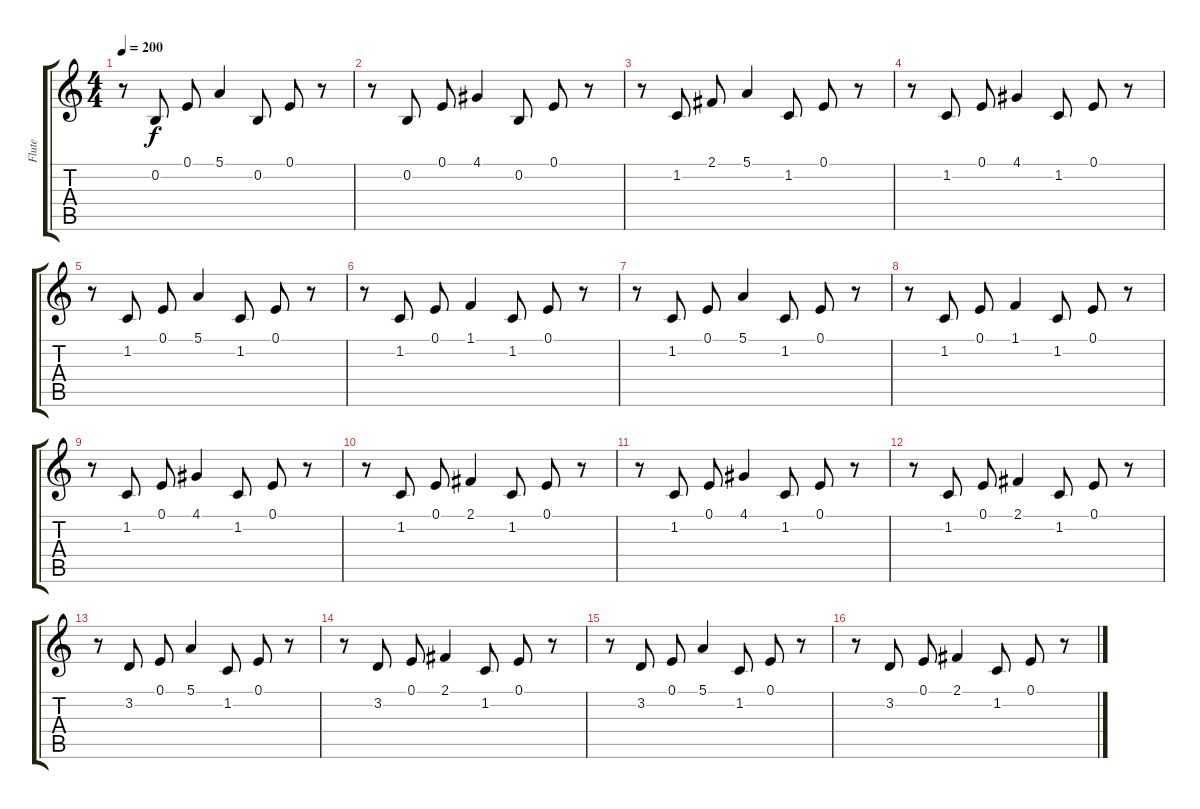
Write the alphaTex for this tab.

\track ("Flute" "Flute") {instrument flute}
\staff {score tabs}
\tuning (E4 B3 G3 D3 A2 E2) {hide}
\ts (4 4)
\tempo 200
\clef g2
\ks c
r.8{dy f} 0.2.8 0.1.8 5.1.4 0.2.8 0.1.8 r.8 |
r.8 0.2.8 0.1.8 4.1.4 0.2.8 0.1.8 r.8 |
r.8 1.2.8 2.1.8 5.1.4 1.2.8 0.1.8 r.8 |
r.8 1.2.8 0.1.8 4.1.4 1.2.8 0.1.8 r.8 |
r.8 1.2.8 0.1.8 5.1.4 1.2.8 0.1.8 r.8 |
r.8 1.2.8 0.1.8 1.1.4 1.2.8 0.1.8 r.8 |
r.8 1.2.8 0.1.8 5.1.4 1.2.8 0.1.8 r.8 |
r.8 1.2.8 0.1.8 1.1.4 1.2.8 0.1.8 r.8 |
r.8 1.2.8 0.1.8 4.1.4 1.2.8 0.1.8 r.8 |
r.8 1.2.8 0.1.8 2.1.4 1.2.8 0.1.8 r.8 |
r.8 1.2.8 0.1.8 4.1.4 1.2.8 0.1.8 r.8 |
r.8 1.2.8 0.1.8 2.1.4 1.2.8 0.1.8 r.8 |
r.8 3.2.8 0.1.8 5.1.4 1.2.8 0.1.8 r.8 |
r.8 3.2.8 0.1.8 2.1.4 1.2.8 0.1.8 r.8 |
r.8 3.2.8 0.1.8 5.1.4 1.2.8 0.1.8 r.8 |
r.8 3.2.8 0.1.8 2.1.4 1.2.8 0.1.8 r.8
